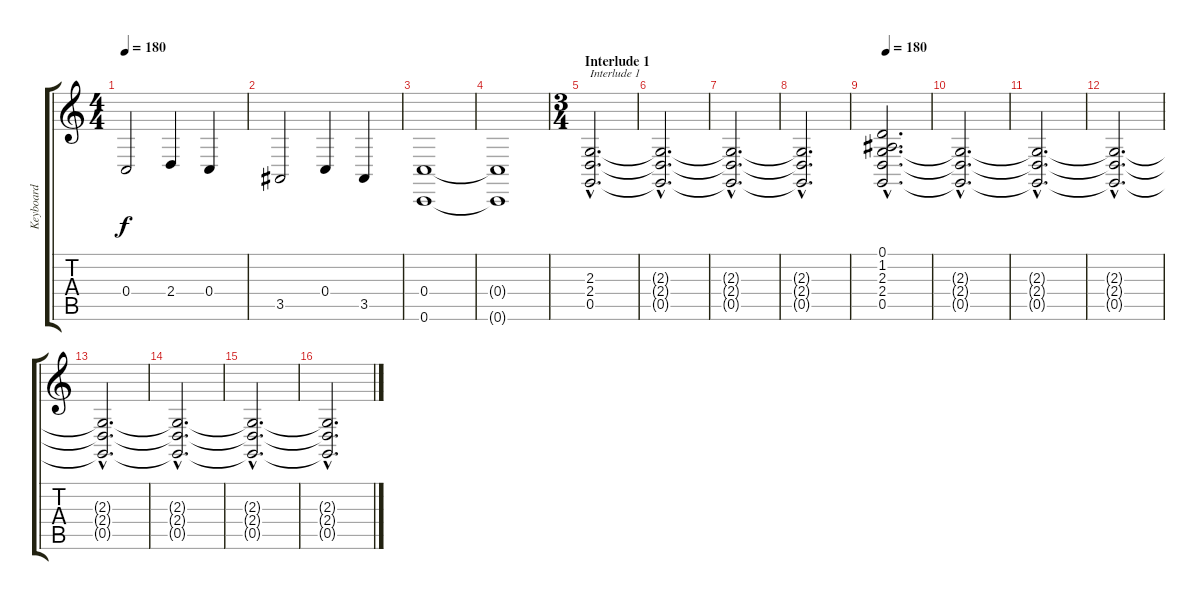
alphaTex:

\track ("Keyboard" "Keyboard") {instrument pad4choir}
\staff {score tabs}
\tuning (D4 A3 F3 C3 G2 C2) {hide}
\ts (4 4)
\tempo 180
\clef g2
\ks c
0.4.2{dy f} 2.4.4 0.4.4 |
3.5.2 0.4.4 3.5.4 |
(0.4 0.6).1 |
(0.4{t} 0.6{t}).1 |
\ts (3 4)
\section ("" "Interlude 1")
(2.3{hac} 2.4{hac} 0.5{hac}).2{d txt "Interlude 1"} |
(2.3{hac t} 2.4{hac t} 0.5{hac t}).2{d} |
(2.3{hac t} 2.4{hac t} 0.5{hac t}).2{d} |
(2.3{hac t} 2.4{hac t} 0.5{hac t}).2{d} |
\tempo 180
(0.1{hac} 1.2{hac} 2.3{hac} 2.4{hac} 0.5{hac}).2{d} |
(2.3{hac t} 2.4{hac t} 0.5{hac t}).2{d} |
(2.3{hac t} 2.4{hac t} 0.5{hac t}).2{d} |
(2.3{hac t} 2.4{hac t} 0.5{hac t}).2{d} |
(2.3{hac t} 2.4{hac t} 0.5{hac t}).2{d} |
(2.3{hac t} 2.4{hac t} 0.5{hac t}).2{d} |
(2.3{hac t} 2.4{hac t} 0.5{hac t}).2{d} |
(2.3{hac t} 2.4{hac t} 0.5{hac t}).2{d}
